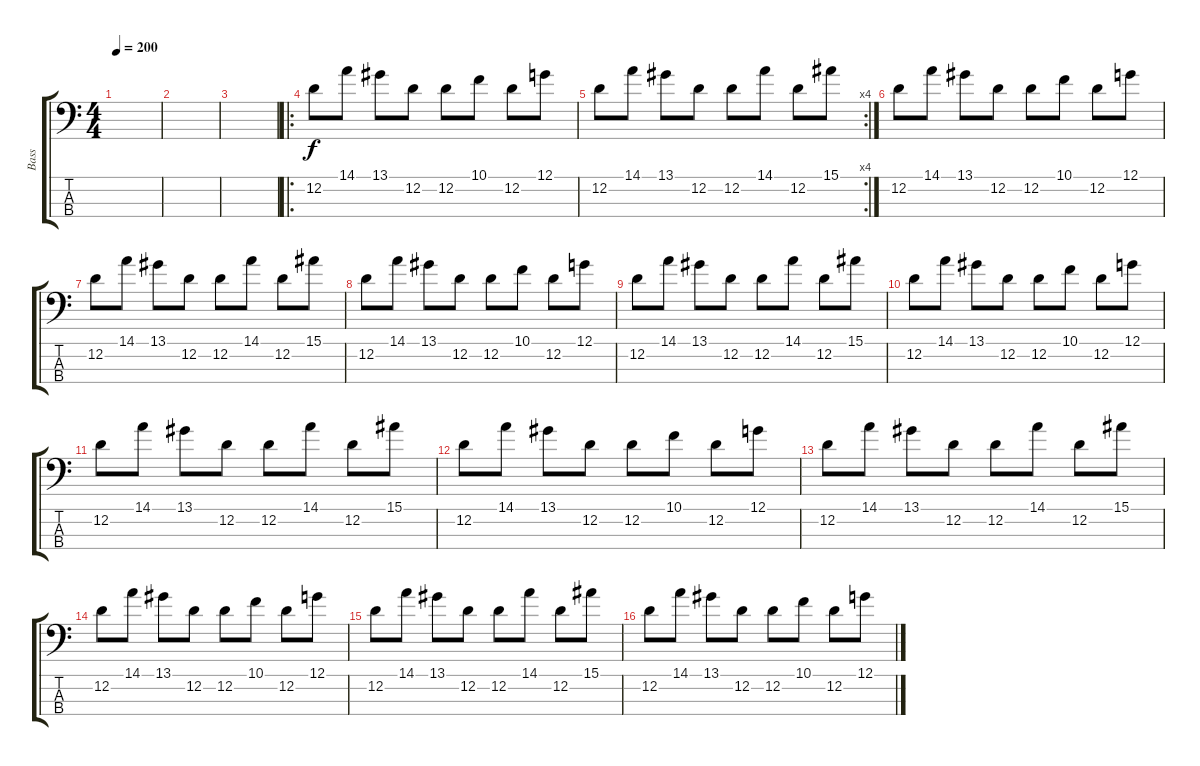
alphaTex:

\track ("Bass" "Bass") {instrument electricbassfinger}
\staff {score tabs}
\tuning (G2 D2 A1 E1) {hide}
\ts (4 4)
\tempo 200
\clef f4
\ks c
|
|
|
\ro
12.2.8 14.1.8 13.1.8 12.2.8 12.2.8 10.1.8 12.2.8 12.1.8 |
\rc 4
12.2.8 14.1.8 13.1.8 12.2.8 12.2.8 14.1.8 12.2.8 15.1.8 |
12.2.8 14.1.8 13.1.8 12.2.8 12.2.8 10.1.8 12.2.8 12.1.8 |
12.2.8 14.1.8 13.1.8 12.2.8 12.2.8 14.1.8 12.2.8 15.1.8 |
12.2.8 14.1.8 13.1.8 12.2.8 12.2.8 10.1.8 12.2.8 12.1.8 |
12.2.8 14.1.8 13.1.8 12.2.8 12.2.8 14.1.8 12.2.8 15.1.8 |
12.2.8 14.1.8 13.1.8 12.2.8 12.2.8 10.1.8 12.2.8 12.1.8 |
12.2.8 14.1.8 13.1.8 12.2.8 12.2.8 14.1.8 12.2.8 15.1.8 |
12.2.8 14.1.8 13.1.8 12.2.8 12.2.8 10.1.8 12.2.8 12.1.8 |
12.2.8 14.1.8 13.1.8 12.2.8 12.2.8 14.1.8 12.2.8 15.1.8 |
12.2.8 14.1.8 13.1.8 12.2.8 12.2.8 10.1.8 12.2.8 12.1.8 |
12.2.8 14.1.8 13.1.8 12.2.8 12.2.8 14.1.8 12.2.8 15.1.8 |
12.2.8 14.1.8 13.1.8 12.2.8 12.2.8 10.1.8 12.2.8 12.1.8
